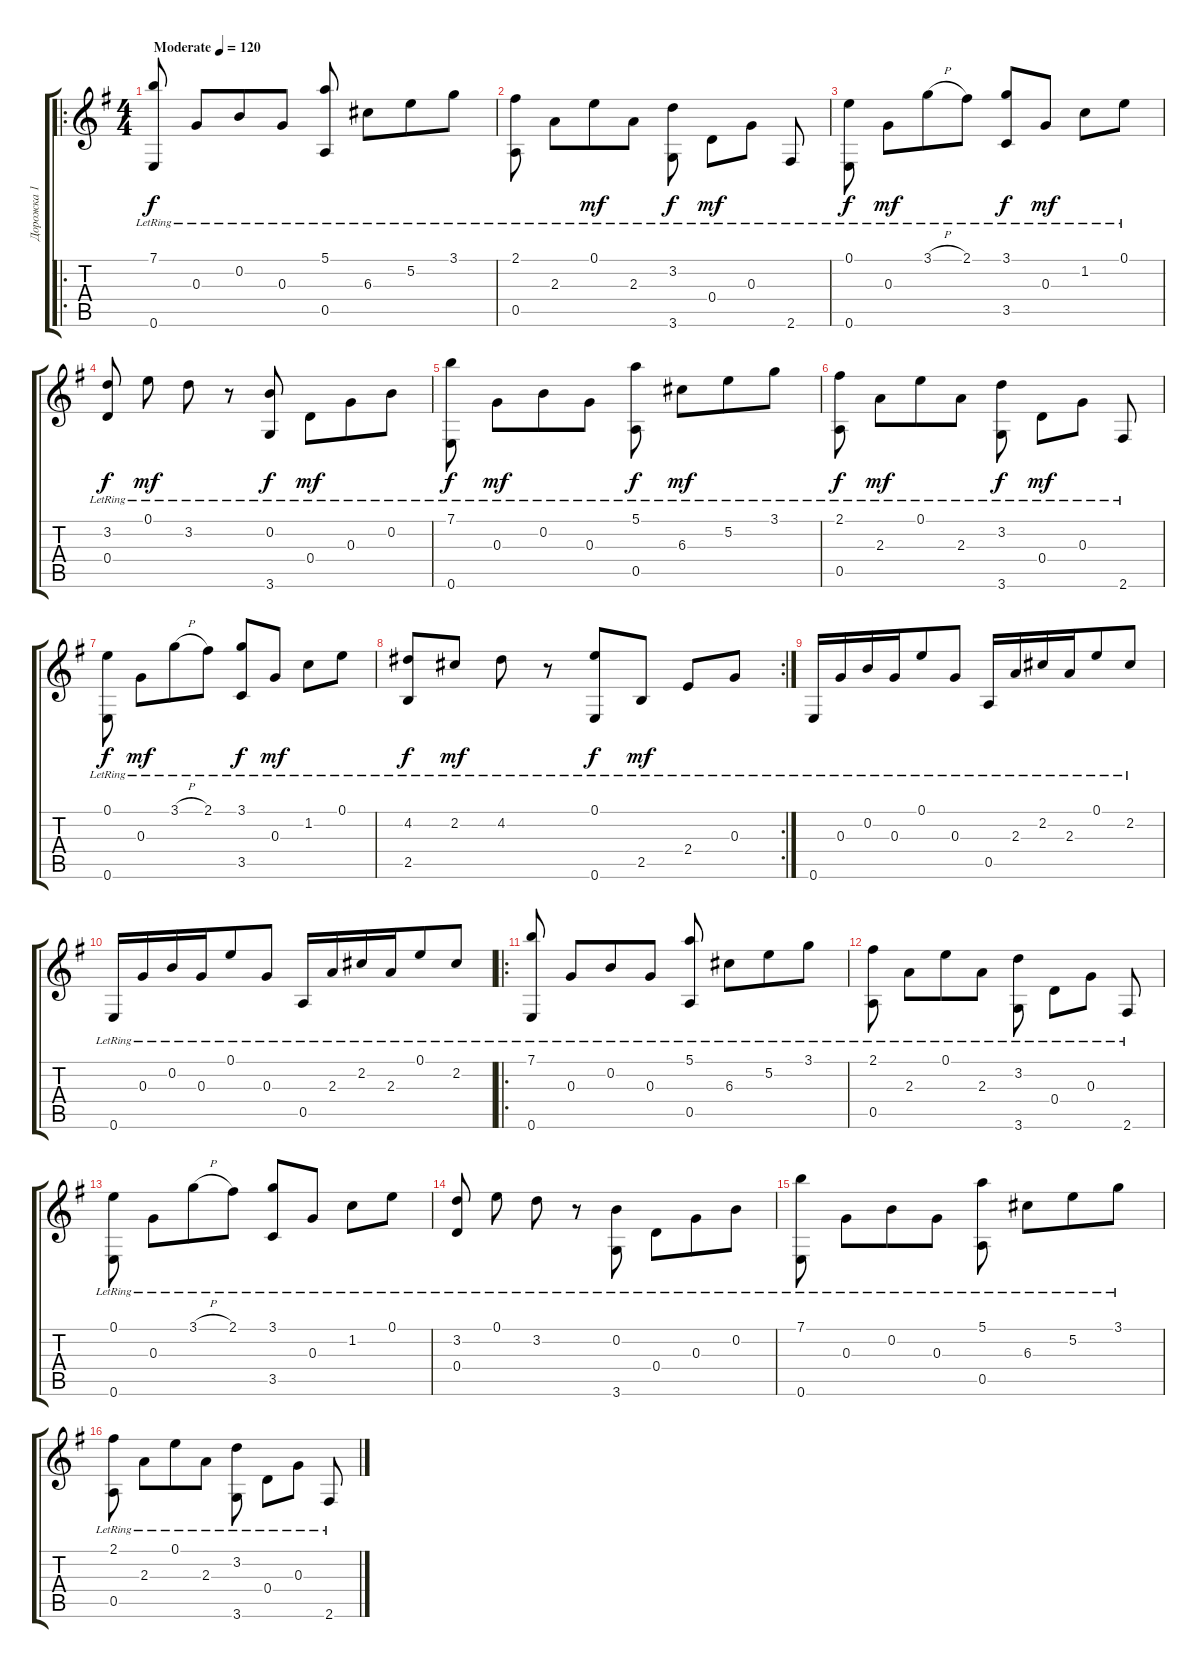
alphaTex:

\track ("Дорожка 1" "Дорожка 1") {instrument acousticguitarsteel}
\staff {score tabs}
\tuning (E4 B3 G3 D3 A2 E2) {hide}
\ro
\ts (4 4)
\tempo (120 "Moderate")
\clef g2
\ks g
(7.1{lr} 0.6{lr}).8{dy f instrument acousticguitarsteel beam split} 0.3{lr}.8{beam merge} 0.2{lr}.8{beam merge} 0.3{lr}.8 (5.1{lr} 0.5{lr}).8{beam split} 6.3{lr}.8{beam merge} 5.2{lr}.8{beam merge} 3.1{lr}.8 |
(2.1{lr} 0.5{lr}).8{beam Down beam split} 2.3{lr}.8{beam merge} 0.1{lr}.8{dy mf beam merge} 2.3{lr}.8 (3.2{lr} 3.6{lr}).8{dy f beam Down beam split} 0.4{lr}.8{dy mf beam Down beam merge} 0.3{lr}.8{beam Down beam split} 2.6{lr}.8{beam Up} |
(0.1{lr} 0.6{lr}).8{dy f beam Down beam split} 0.3{lr}.8{dy mf beam merge} 3.1{h lr}.8 2.1{lr}.8 (3.1{lr} 3.5{lr}).8{dy f} 0.3{lr}.8{dy mf} 1.2{lr}.8 0.1{lr}.8 |
(3.2{lr} 0.4{lr}).8{dy f beam split} 0.1{lr}.8{dy mf} 3.2{lr}.8 r.8 (0.2{lr} 3.6{lr}).8{dy f beam split} 0.4{lr}.8{dy mf beam Down beam merge} 0.3{lr}.8{beam Down beam merge} 0.2{lr}.8{beam Down} |
(7.1{lr} 0.6{lr}).8{dy f beam Down beam split} 0.3{lr}.8{dy mf beam Down beam merge} 0.2{lr}.8{beam Down beam merge} 0.3{lr}.8{beam Down} (5.1{lr} 0.5{lr}).8{dy f beam Down beam split} 6.3{lr}.8{dy mf beam merge} 5.2{lr}.8{beam merge} 3.1{lr}.8 |
(2.1{lr} 0.5{lr}).8{dy f beam Down beam split} 2.3{lr}.8{dy mf beam merge} 0.1{lr}.8{beam merge} 2.3{lr}.8 (3.2{lr} 3.6{lr}).8{dy f beam Down beam split} 0.4{lr}.8{dy mf beam Down beam merge} 0.3{lr}.8{beam Down beam split} 2.6{lr}.8{beam Up} |
(0.1{lr} 0.6{lr}).8{dy f beam Down beam split} 0.3{lr}.8{dy mf beam merge} 3.1{h lr}.8 2.1{lr}.8 (3.1{lr} 3.5{lr}).8{dy f} 0.3{lr}.8{dy mf} 1.2{lr}.8 0.1{lr}.8 |
\rc 2
(4.2{lr} 2.5{lr}).8{dy f} 2.2{lr}.8{dy mf} 4.2{lr}.8 r.8 (0.1{lr} 0.6{lr}).8{dy f} 2.5{lr}.8{dy mf} 2.4{lr}.8 0.3{lr}.8 |
0.6{lr}.16 0.3{lr}.16 0.2{lr}.16 0.3{lr}.16{beam merge} 0.1{lr}.8 0.3{lr}.8 0.5{lr}.16 2.3{lr}.16 2.2{lr}.16 2.3{lr}.16{beam merge} 0.1{lr}.8 2.2{lr}.8 |
0.6{lr}.16 0.3{lr}.16 0.2{lr}.16 0.3{lr}.16{beam merge} 0.1{lr}.8 0.3{lr}.8 0.5{lr}.16 2.3{lr}.16 2.2{lr}.16 2.3{lr}.16{beam merge} 0.1{lr}.8 2.2{lr}.8 |
\ro
(7.1{lr} 0.6{lr}).8{beam split} 0.3{lr}.8{beam merge} 0.2{lr}.8{beam merge} 0.3{lr}.8 (5.1{lr} 0.5{lr}).8{beam split} 6.3{lr}.8{beam merge} 5.2{lr}.8{beam merge} 3.1{lr}.8 |
(2.1{lr} 0.5{lr}).8{beam Down beam split} 2.3{lr}.8{beam merge} 0.1{lr}.8{beam merge} 2.3{lr}.8 (3.2{lr} 3.6{lr}).8{beam Down beam split} 0.4{lr}.8{beam Down beam merge} 0.3{lr}.8{beam Down beam split} 2.6{lr}.8{beam Up} |
(0.1{lr} 0.6{lr}).8{beam Down beam split} 0.3{lr}.8{beam merge} 3.1{h lr}.8 2.1{lr}.8 (3.1{lr} 3.5{lr}).8 0.3{lr}.8 1.2{lr}.8 0.1{lr}.8 |
(3.2{lr} 0.4{lr}).8{beam split} 0.1{lr}.8 3.2{lr}.8 r.8 (0.2{lr} 3.6{lr}).8{beam Down beam split} 0.4{lr}.8{beam Down beam merge} 0.3{lr}.8{beam Down beam merge} 0.2{lr}.8{beam Down} |
(7.1{lr} 0.6{lr}).8{beam Down beam split} 0.3{lr}.8{beam Down beam merge} 0.2{lr}.8{beam Down beam merge} 0.3{lr}.8{beam Down} (5.1{lr} 0.5{lr}).8{beam Down beam split} 6.3{lr}.8{beam merge} 5.2{lr}.8{beam merge} 3.1{lr}.8 |
(2.1{lr} 0.5{lr}).8{beam Down beam split} 2.3{lr}.8{beam merge} 0.1{lr}.8{beam merge} 2.3{lr}.8 (3.2{lr} 3.6{lr}).8{beam Down beam split} 0.4{lr}.8{beam Down beam merge} 0.3{lr}.8{beam Down beam split} 2.6{lr}.8{beam Up}
